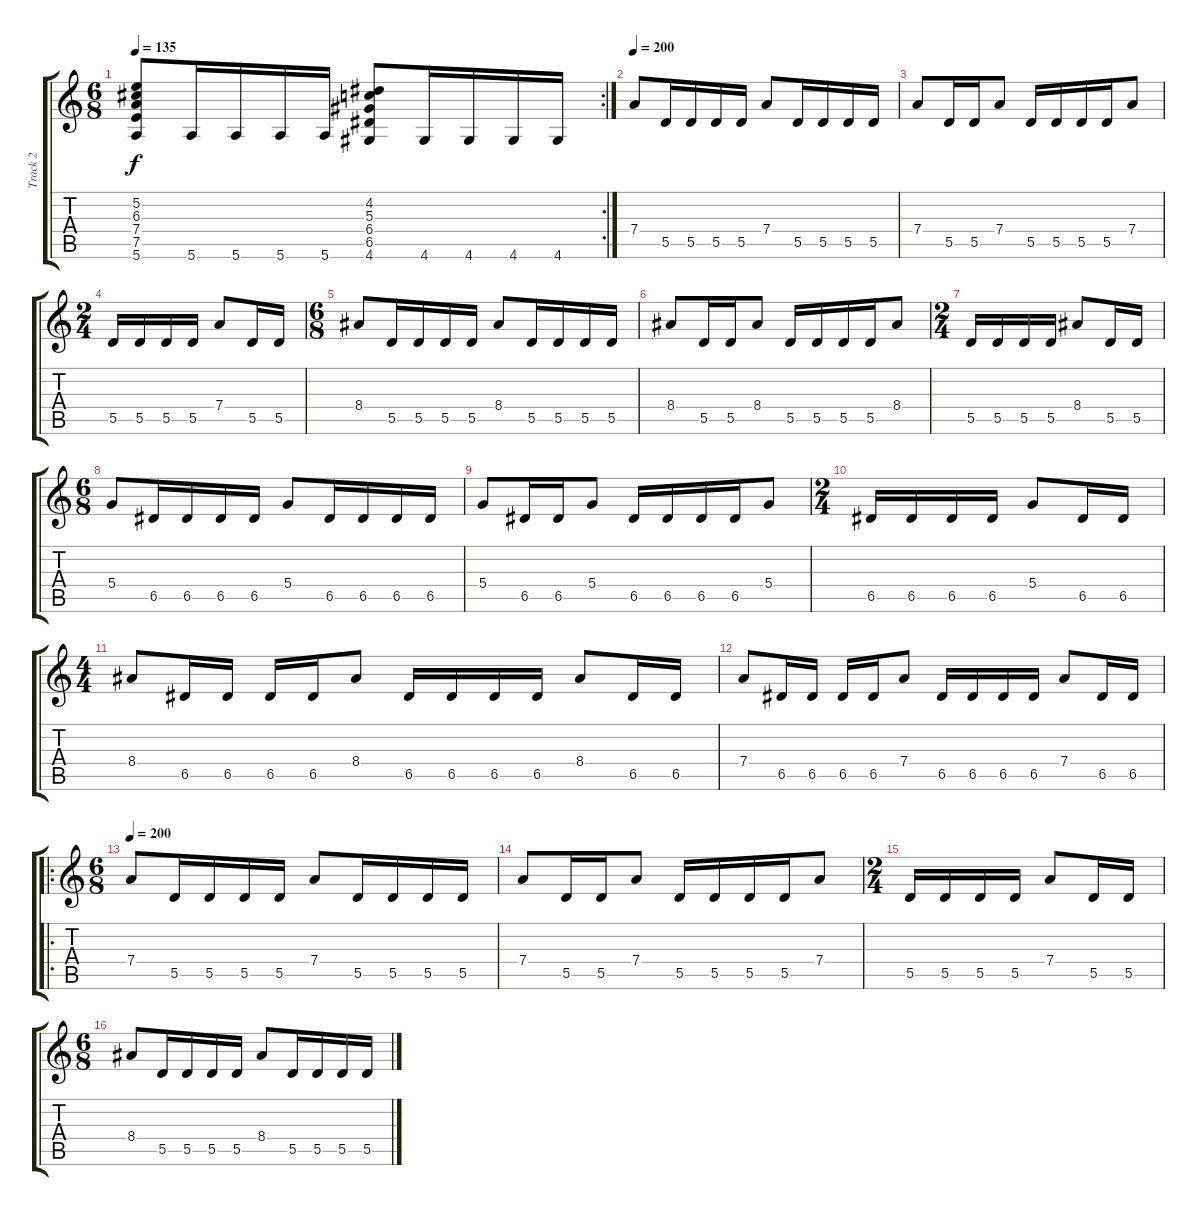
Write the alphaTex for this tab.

\track ("Track 2" "Track 2") {instrument distortionguitar}
\staff {score tabs}
\tuning (E4 B3 G3 D3 A2 E2) {hide}
\rc 2
\ts (6 8)
\tempo 135
\clef g2
\ks c
(5.2 6.3 7.4 7.5 5.6).8{dy f} 5.6.16 5.6.16 5.6.16 5.6.16 (4.2 5.3 6.4 6.5 4.6).8 4.6.16 4.6.16 4.6.16 4.6.16 |
\tempo 200
7.4.8 5.5.16 5.5.16 5.5.16 5.5.16 7.4.8 5.5.16 5.5.16 5.5.16 5.5.16 |
7.4.8 5.5.16 5.5.16 7.4.8 5.5.16 5.5.16 5.5.16 5.5.16 7.4.8 |
\ts (2 4)
5.5.16 5.5.16 5.5.16 5.5.16 7.4.8 5.5.16 5.5.16 |
\ts (6 8)
8.4.8 5.5.16 5.5.16 5.5.16 5.5.16 8.4.8 5.5.16 5.5.16 5.5.16 5.5.16 |
8.4.8 5.5.16 5.5.16 8.4.8 5.5.16 5.5.16 5.5.16 5.5.16 8.4.8 |
\ts (2 4)
5.5.16 5.5.16 5.5.16 5.5.16 8.4.8 5.5.16 5.5.16 |
\ts (6 8)
5.4.8 6.5.16 6.5.16 6.5.16 6.5.16 5.4.8 6.5.16 6.5.16 6.5.16 6.5.16 |
5.4.8 6.5.16 6.5.16 5.4.8 6.5.16 6.5.16 6.5.16 6.5.16 5.4.8 |
\ts (2 4)
6.5.16 6.5.16 6.5.16 6.5.16 5.4.8 6.5.16 6.5.16 |
\ts (4 4)
8.4.8 6.5.16 6.5.16 6.5.16 6.5.16 8.4.8 6.5.16 6.5.16 6.5.16 6.5.16 8.4.8 6.5.16 6.5.16 |
7.4.8 6.5.16 6.5.16 6.5.16 6.5.16 7.4.8 6.5.16 6.5.16 6.5.16 6.5.16 7.4.8 6.5.16 6.5.16 |
\ro
\ts (6 8)
\tempo 200
7.4.8 5.5.16 5.5.16 5.5.16 5.5.16 7.4.8 5.5.16 5.5.16 5.5.16 5.5.16 |
7.4.8 5.5.16 5.5.16 7.4.8 5.5.16 5.5.16 5.5.16 5.5.16 7.4.8 |
\ts (2 4)
5.5.16 5.5.16 5.5.16 5.5.16 7.4.8 5.5.16 5.5.16 |
\ts (6 8)
8.4.8 5.5.16 5.5.16 5.5.16 5.5.16 8.4.8 5.5.16 5.5.16 5.5.16 5.5.16
